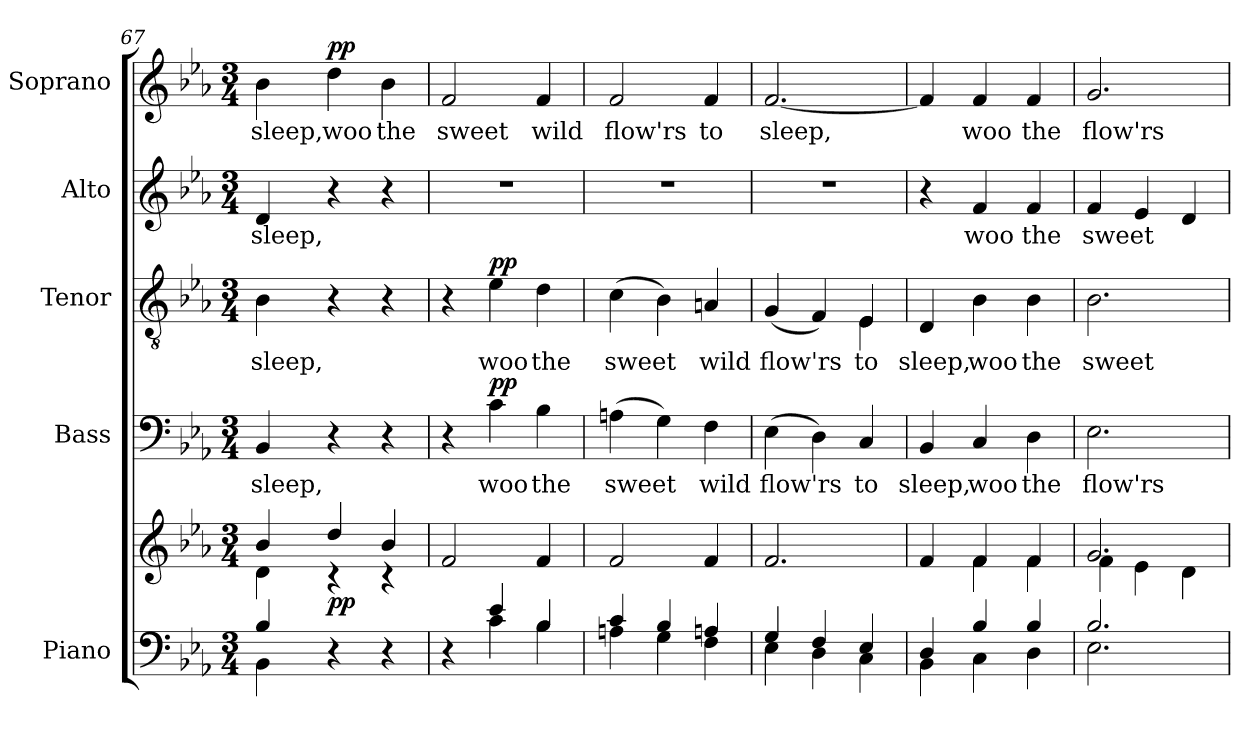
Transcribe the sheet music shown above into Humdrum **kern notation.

**kern	**kern	**dynam	**kern	**text	**dynam	**kern	**text	**dynam	**kern	**text	**kern	**text	**dynam
*part5	*part5	*part5	*part4	*part4	*part4	*part3	*part3	*part3	*part2	*part2	*part1	*part1	*part1
*staff6	*staff5	*staff5/6	*staff4	*staff4	*staff4	*staff3	*staff3	*staff3	*staff2	*staff2	*staff1	*staff1	*staff1
*I"Piano	*	*	*I"Bass	*	*	*I"Tenor	*	*	*I"Alto	*	*I"Soprano	*	*
*I'Pno.	*	*	*I'B.	*	*	*I'T.	*	*	*I'A.	*	*I'S.	*	*
*clefF4	*clefG2	*	*clefF4	*	*	*clefGv2	*	*	*clefG2	*	*clefG2	*	*
*	*	*	*	*	*	*ITrd7c12	*	*	*	*	*	*	*
*k[b-e-a-]	*k[b-e-a-]	*	*k[b-e-a-]	*	*	*k[b-e-a-]	*	*	*k[b-e-a-]	*	*k[b-e-a-]	*	*
*E-:	*E-:	*	*E-:	*	*	*E-:	*	*	*E-:	*	*E-:	*	*
*M3/4	*M3/4	*	*M3/4	*	*	*M3/4	*	*	*M3/4	*	*M3/4	*	*
=67	=67	=67	=67	=67	=67	=67	=67	=67	=67	=67	=67	=67	=67
*^	*^	*	*	*	*	*	*	*	*	*	*	*	*
!	!	!	!	!	!	!LO:LY:b:color=#000000	!	!	!	!	!	!	!	!	!
!	!	!	!	!	!	!	!	!	!LO:LY:b:color=#000000	!	!	!	!	!	!
!	!	!	!	!	!	!	!	!	!	!	!	!LO:LY:b:color=#000000	!	!	!
!	!	!	!	!	!	!	!	!	!	!	!	!	!	!LO:LY:b:color=#000000	!
4B-i/	4BB-i\	4b-i/	4di\	.	4BB-i/	sleep,	.	4BB-i\	sleep,	.	4di/	sleep,	4b-i\	sleep,	.
!	!	!	!	!	!	!	!	!	!	!	!	!	!	!LO:LY:b:color=#000000	!
4r	2ryy	4ddi/	4r	pp	4r	.	.	4r	.	.	4r	.	4ddi\	woo	pp
!	!	!	!	!	!	!	!	!	!	!	!	!	!	!LO:LY:b:color=#000000	!
4r	.	4b-i/	4r	.	4r	.	.	4r	.	.	4r	.	4b-i\	the	.
=68	=68	=68	=68	=68	=68	=68	=68	=68	=68	=68	=68	=68	=68	=68	=68
!	!	!	!	!	!	!	!	!	!	!	!LO:N:vis=1	!	!	!	!
*	*	*v	*v	*	*	*	*	*	*	*	*	*	*	*	*
*	*	*^	*	*	*	*	*	*	*	*	*	*	*	*
!	!	!	!	!	!	!	!	!	!	!	!	!	!	!LO:LY:b:color=#000000	!
*	*	*v	*v	*	*	*	*	*	*	*	*	*	*	*	*
4ryy	4r	2fi/	.	4r	.	.	4r	.	.	2.r	.	2fi/	sweet	.
!	!	!	!	!	!LO:LY:b:color=#000000	!	!	!	!	!	!	!	!	!
!	!	!	!	!	!	!	!	!LO:LY:b:color=#000000	!	!	!	!	!	!
4e-i/	4ci\	.	.	4ci\	woo	pp	4E-i\	woo	pp	.	.	.	.	.
!	!	!	!	!	!LO:LY:b:color=#000000	!	!	!	!	!	!	!	!	!
!	!	!	!	!	!	!	!	!LO:LY:b:color=#000000	!	!	!	!	!	!
!	!	!	!	!	!	!	!	!	!	!	!	!	!LO:LY:b:color=#000000	!
4B-i/	4B-i\	4fi/	.	4B-i\	the	.	4Di\	the	.	.	.	4fi/	wild	.
=69	=69	=69	=69	=69	=69	=69	=69	=69	=69	=69	=69	=69	=69	=69
!	!	!	!	!	!LO:LY:b:color=#000000	!	!	!	!	!	!	!	!	!
!	!	!	!	!	!	!	!	!LO:LY:b:color=#000000	!	!LO:N:vis=1	!	!	!	!
!	!	!	!	!	!	!	!	!	!	!	!	!	!LO:LY:b:color=#000000	!
4ci/	4Ani\	2fi/	.	(4Ani\	sweet	.	(4Ci\	sweet	.	2.r	.	2fi/	flow'rs	.
4B-i/	4Gi\	.	.	4Gi\)	.	.	4BB-i\)	.	.	.	.	.	.	.
!	!	!	!	!	!LO:LY:b:color=#000000	!	!	!	!	!	!	!	!	!
!	!	!	!	!	!	!	!	!LO:LY:b:color=#000000	!	!	!	!	!	!
!	!	!	!	!	!	!	!	!	!	!	!	!	!LO:LY:b:color=#000000	!
4Ani/	4Fi\	4fi/	.	4Fi\	wild	.	4AAni/	wild	.	.	.	4fi/	to	.
=70	=70	=70	=70	=70	=70	=70	=70	=70	=70	=70	=70	=70	=70	=70
!	!	!	!	!	!LO:LY:b:color=#000000	!	!	!	!	!	!	!	!	!
!	!	!	!	!	!	!	!	!LO:LY:b:color=#000000	!	!LO:N:vis=1	!	!	!	!
*	*	*	*	*	*	*	*^	*	*	*	*	*	*	*
!	!	!	!	!	!	!	!	!	!	!	!	!	!	!LO:LY:b:color=#000000	!
4Gi/	4E-i\	2.fi/	.	(4E-i\	flow'rs	.	(4GGi/	2ryy	flow'rs	.	2.r	.	[2.fi/	sleep,	.
4Fi/	4Di\	.	.	4Di\)	.	.	4FFi/)	.	.	.	.	.	.	.	.
!	!	!	!	!	!LO:LY:b:color=#000000	!	!	!	!	!	!	!	!	!	!
!	!	!	!	!	!	!	!	!	!LO:LY:b:color=#000000	!	!	!	!	!	!
4E-i/	4Ci\	.	.	4Ci/	to	.	4EE-i/	4EE-i\	to	.	.	.	.	.	.
*	*	*	*	*	*	*	*v	*v	*	*	*	*	*	*	*
=71	=71	=71	=71	=71	=71	=71	=71	=71	=71	=71	=71	=71	=71	=71
*	*	*^	*	*	*	*	*	*	*	*	*	*	*	*
*	*	*	*	*	*	*	*	*^	*	*	*	*	*	*	*
!	!	!	!	!	!	!LO:LY:b:color=#000000	!	!	!	!	!	!	!	!	!	!
*	*	*	*	*	*	*	*	*v	*v	*	*	*	*	*	*	*
*	*	*	*	*	*	*	*	*^	*	*	*	*	*	*	*
!	!	!	!	!	!	!	!	!	!	!LO:LY:b:color=#000000	!	!	!	!	!	!
*	*	*	*	*	*	*	*	*v	*v	*	*	*	*	*	*	*
4Di/	4BB-i\	4ryy	4fi/	.	4BB-i/	sleep,	.	4DDi/	sleep,	.	4r	.	4fi/]	.	.
!	!	!	!	!	!	!LO:LY:b:color=#000000	!	!	!	!	!	!	!	!	!
!	!	!	!	!	!	!	!	!	!LO:LY:b:color=#000000	!	!	!	!	!	!
!	!	!	!	!	!	!	!	!	!	!	!	!LO:LY:b:color=#000000	!	!	!
!	!	!	!	!	!	!	!	!	!	!	!	!	!	!LO:LY:b:color=#000000	!
4B-i/	4Ci\	4fi/	4fi\	.	4Ci/	woo	.	4BB-i\	woo	.	4fi/	woo	4fi/	woo	.
!	!	!	!	!	!	!LO:LY:b:color=#000000	!	!	!	!	!	!	!	!	!
!	!	!	!	!	!	!	!	!	!LO:LY:b:color=#000000	!	!	!	!	!	!
!	!	!	!	!	!	!	!	!	!	!	!	!LO:LY:b:color=#000000	!	!	!
!	!	!	!	!	!	!	!	!	!	!	!	!	!	!LO:LY:b:color=#000000	!
4B-i/	4Di\	4fi/	4fi\	.	4Di\	the	.	4BB-i\	the	.	4fi/	the	4fi/	the	.
=72	=72	=72	=72	=72	=72	=72	=72	=72	=72	=72	=72	=72	=72	=72	=72
!	!	!	!	!	!	!LO:LY:b:color=#000000	!	!	!	!	!	!	!	!	!
!	!	!	!	!	!	!	!	!	!LO:LY:b:color=#000000	!	!	!	!	!	!
!	!	!	!	!	!	!	!	!	!	!	!	!LO:LY:b:color=#000000	!	!	!
!	!	!	!	!	!	!	!	!	!	!	!	!	!	!LO:LY:b:color=#000000	!
2.B-i/	2.E-i\	2.gi/	4fi\	.	2.E-i\	flow'rs	.	2.BB-i\	sweet-	.	4fi/	sweet	2.gi/	flow'rs	.
.	.	.	4e-i\	.	.	.	.	.	.	.	4e-i/	.	.	.	.
.	.	.	4di\	.	.	.	.	.	.	.	4di/	.	.	.	.
*v	*v	*	*	*	*	*	*	*	*	*	*	*	*	*	*
*	*v	*v	*	*	*	*	*	*	*	*	*	*	*	*
=	=	=	=	=	=	=	=	=	=	=	=	=	=
*-	*-	*-	*-	*-	*-	*-	*-	*-	*-	*-	*-	*-	*-
